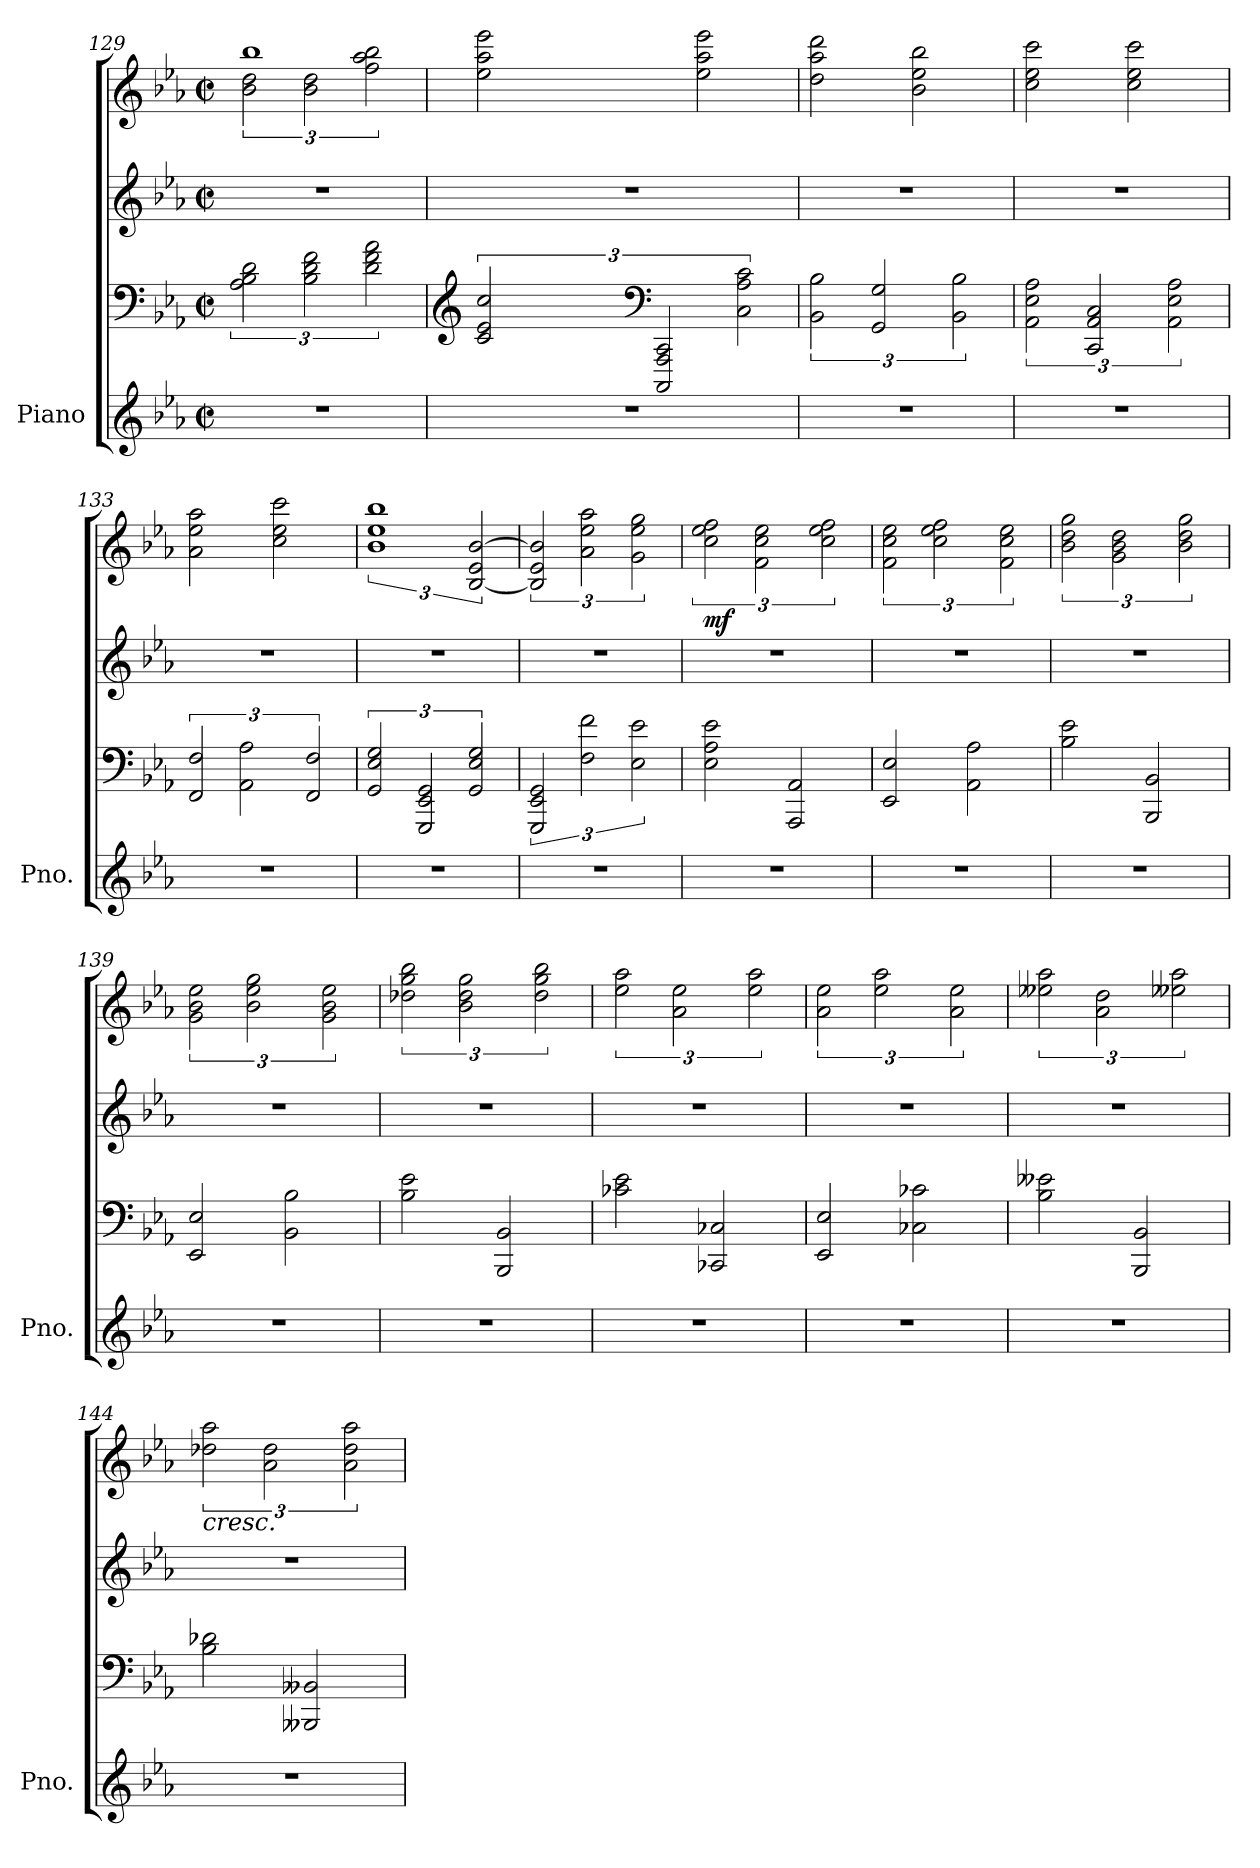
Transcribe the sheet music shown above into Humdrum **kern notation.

**kern	**kern	**kern	**kern	**dynam
*part1	*part1	*part1	*part1	*part1
*staff4	*staff3	*staff2	*staff1	*staff1/2/3/4
*I"Piano	*	*	*	*
*I'Pno.	*	*	*	*
*clefG2	*clefF4	*clefG2	*clefG2	*
*k[b-e-a-]	*k[b-e-a-]	*k[b-e-a-]	*k[b-e-a-]	*
*M2/2	*M2/2	*M2/2	*M2/2	*
*met(c|)	*met(c|)	*met(c|)	*met(c|)	*
=129	=129	=129	=129	=129
*	*	*	*^	*
1r	3A-\ 3B-\ 3d\	1r	1bb-	3b-\ 3dd\	.
.	3B-\ 3d\ 3f\	.	.	3b-\ 3dd\	.
.	3d\ 3f\ 3a-\	.	.	3ff\ 3aa-\ 3bb-\	.
*	*	*	*v	*v	*
=130	=130	=130	=130	=130
*	*clefG2	*	*	*
1r	3c/ 3e-/ 3cc/	1r	2ee-\ 2aa-\ 2eee-\	.
*	*clefF4	*	*	*
.	3CCC/ 3AAA-/ 3CC/	.	.	.
.	.	.	2ee-\ 2aa-\ 2eee-\	.
.	3C\ 3A-\ 3c\	.	.	.
=131	=131	=131	=131	=131
1r	3BB-\ 3B-\	1r	2dd\ 2aa-\ 2ddd\	.
.	3GG/ 3G/	.	.	.
.	.	.	2b-\ 2ee-\ 2bb-\	.
.	3BB-\ 3B-\	.	.	.
=132	=132	=132	=132	=132
1r	3AA-\ 3E-\ 3A-\	1r	2cc\ 2ee-\ 2ccc\	.
.	3CC/ 3AA-/ 3C/	.	.	.
.	.	.	2cc\ 2ee-\ 2ccc\	.
.	3AA-\ 3E-\ 3A-\	.	.	.
=133	=133	=133	=133	=133
1r	3FF/ 3F/	1r	2a-\ 2ee-\ 2aa-\	.
.	3AA-\ 3A-\	.	.	.
.	.	.	2cc\ 2ee-\ 2ccc\	.
.	3FF/ 3F/	.	.	.
=134	=134	=134	=134	=134
1r	3GG/ 3E-/ 3G/	1r	3%2b- 3%2ee- 3%2bb-	.
.	3GGG/ 3EE-/ 3GG/	.	.	.
.	3GG/ 3E-/ 3G/	.	[3B-/ 3e-/ [3b-/	.
=135	=135	=135	=135	=135
1r	3GGG/ 3EE-/ 3GG/	1r	3B-/] 3e-/ 3b-/]	.
.	3F\ 3f\	.	3a-\ 3ee-\ 3aa-\	.
.	3E-\ 3e-\	.	3g\ 3ee-\ 3gg\	.
=136	=136	=136	=136	=136
!	!	!	!	!LO:DY:b
1r	2E-\ 2A-\ 2e-\	1r	3cc\ 3ee-\ 3ff\	mf
.	.	.	3f\ 3cc\ 3ee-\	.
.	2AAA-/ 2AA-/	.	.	.
.	.	.	3cc\ 3ee-\ 3ff\	.
=137	=137	=137	=137	=137
1r	2EE-/ 2E-/	1r	3f\ 3cc\ 3ee-\	.
.	.	.	3cc\ 3ee-\ 3ff\	.
.	2AA-\ 2A-\	.	.	.
.	.	.	3f\ 3cc\ 3ee-\	.
=138	=138	=138	=138	=138
1r	2B-\ 2e-\	1r	3b-\ 3dd\ 3gg\	.
.	.	.	3g\ 3b-\ 3dd\	.
.	2BBB-/ 2BB-/	.	.	.
.	.	.	3b-\ 3dd\ 3gg\	.
=139	=139	=139	=139	=139
1r	2EE-/ 2E-/	1r	3g\ 3b-\ 3ee-\	.
.	.	.	3b-\ 3ee-\ 3gg\	.
.	2BB-\ 2B-\	.	.	.
.	.	.	3g\ 3b-\ 3ee-\	.
=140	=140	=140	=140	=140
1r	2B-\ 2e-\	1r	3dd-X\ 3gg\ 3bb-\	.
.	.	.	3b-\ 3dd-\ 3gg\	.
.	2BBB-/ 2BB-/	.	.	.
.	.	.	3dd-\ 3gg\ 3bb-\	.
=141	=141	=141	=141	=141
1r	2c-X\ 2e-\	1r	3ee-\ 3aa-\	.
.	.	.	3a-\ 3ee-\	.
.	2CC-X/ 2C-X/	.	.	.
.	.	.	3ee-\ 3aa-\	.
=142	=142	=142	=142	=142
1r	2EE-/ 2E-/	1r	3a-\ 3ee-\	.
.	.	.	3ee-\ 3aa-\	.
.	2C-X\ 2c-X\	.	.	.
.	.	.	3a-\ 3ee-\	.
=143	=143	=143	=143	=143
1r	2B-\ 2e--X\	1r	3ee--X\ 3aa-\	.
.	.	.	3a-\ 3dd\	.
.	2BBB-/ 2BB-/	.	.	.
.	.	.	3ee--X\ 3aa-\	.
=144	=144	=144	=144	=144
!	!	!	!LO:TX:b:i:t=cresc.	!
1r	2B-\ 2d-X\	1r	3dd-X\ 3aa-\	.
.	.	.	3a-\ 3dd-\	.
.	2BBB--X/ 2BB--X/	.	.	.
.	.	.	3a-\ 3dd-\ 3aa-\	.
=	=	=	=	=
*-	*-	*-	*-	*-
